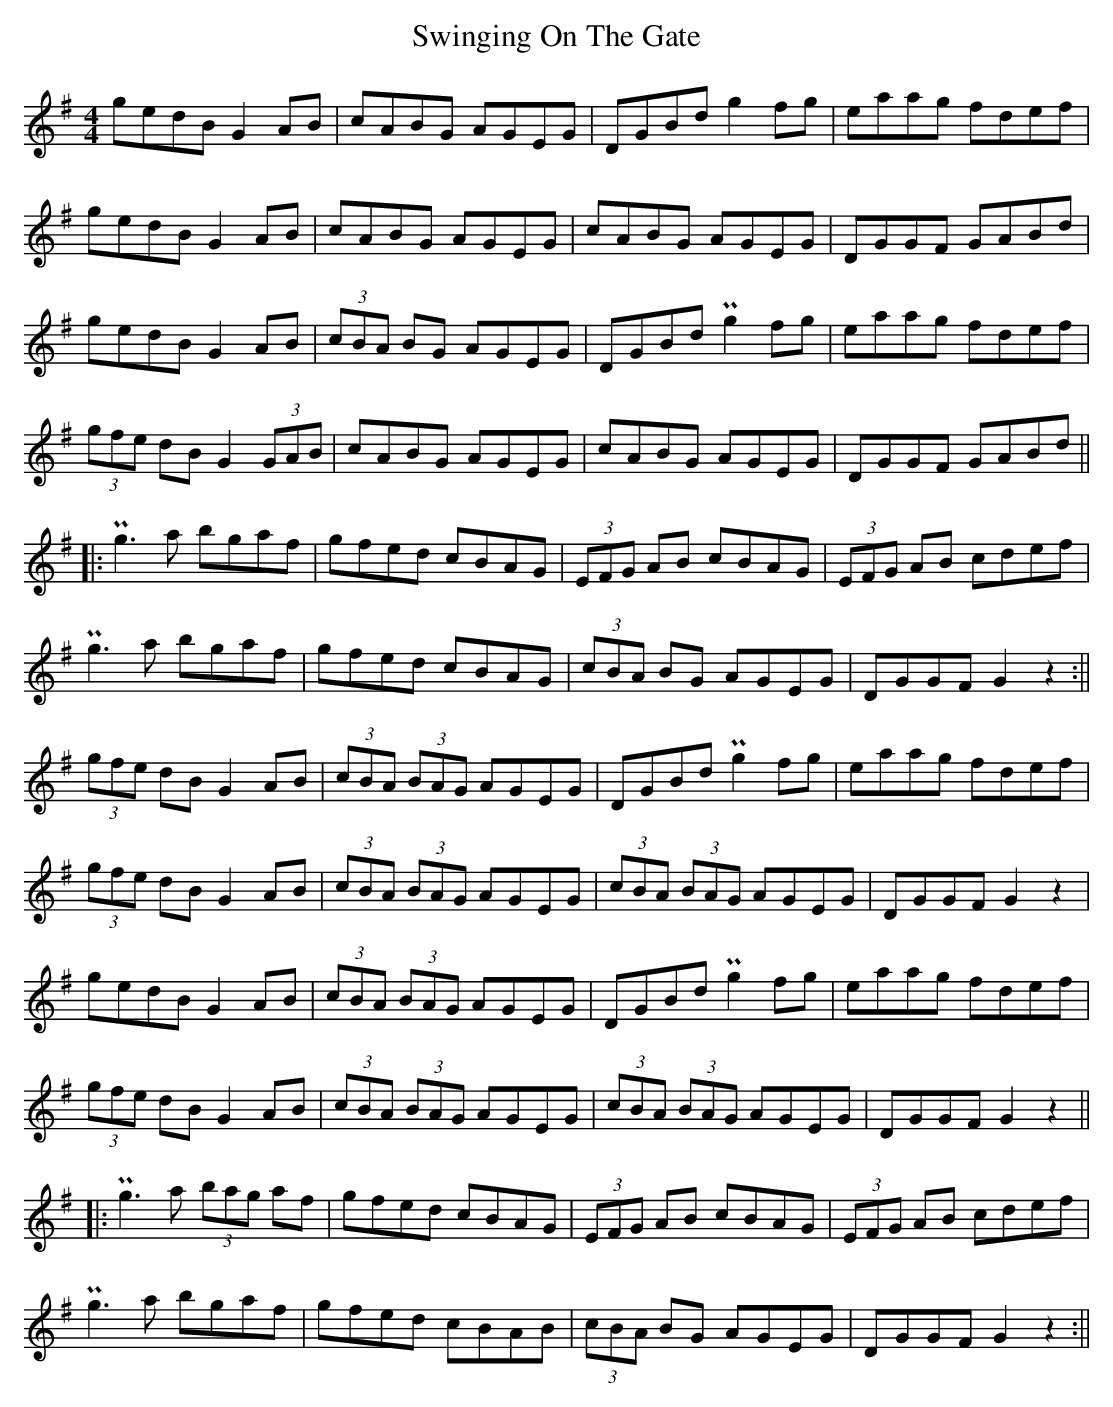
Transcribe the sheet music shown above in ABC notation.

X:1
T: Swinging On The Gate
M: 4/4
L: 1/8
K: Gmaj
gedB G2AB|cABG AGEG|DGBdg2fg|eaag fdef|
gedB G2AB|cABG AGEG|cABG AGEG|DGGF GABd|
gedB G2AB|(3cBA BG AGEG|DGBd!uppermordent!g2fg|eaag fdef|
(3gfe dB G2 (3GAB|cABG AGEG|cABG AGEG|DGGF GABd||
||:!uppermordent!g3a bgaf|gfed cBAG|(3EFG AB cBAG|(3EFG AB cdef|
!uppermordent!g3a bgaf|gfed cBAG|(3cBA BG AGEG|DGGF G2z2:||
(3gfe dB G2AB|(3cBA (3BAG AGEG|DGBd !uppermordent!g2fg|eaag fdef|
(3gfe dB G2AB|(3cBA (3BAG AGEG|(3cBA (3BAG AGEG|DGGF G2z2|
gedB G2AB|(3cBA (3BAG AGEG|DGBd !uppermordent!g2fg|eaag fdef|
(3gfe dB G2AB|(3cBA (3BAG AGEG|(3cBA (3BAG AGEG|DGGF G2z2||
|:!uppermordent!g3a (3bag af|gfed cBAG|(3EFG AB cBAG|(3EFG AB cdef|
!uppermordent!g3a bgaf|gfed cBAB|(3cBA BG AGEG|DGGF G2z2:||
